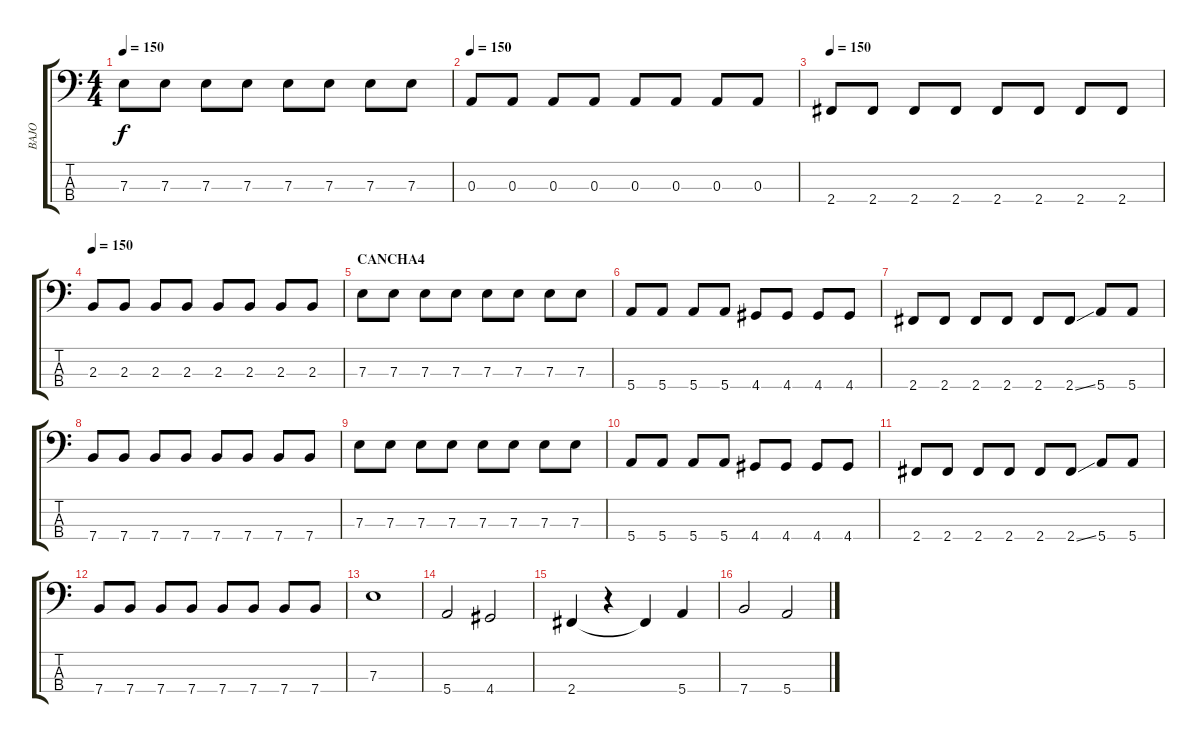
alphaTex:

\track ("BAJO" "BAJO") {instrument electricbasspick}
\staff {score tabs}
\tuning (G2 D2 A1 E1) {hide}
\ts (4 4)
\tempo 150
\clef f4
\ks c
7.3.8{dy f} 7.3.8 7.3.8 7.3.8 7.3.8 7.3.8 7.3.8 7.3.8 |
\tempo 150
0.3.8 0.3.8 0.3.8 0.3.8 0.3.8 0.3.8 0.3.8 0.3.8 |
\tempo 150
2.4.8 2.4.8 2.4.8 2.4.8 2.4.8 2.4.8 2.4.8 2.4.8 |
\tempo 150
2.3.8 2.3.8 2.3.8 2.3.8 2.3.8 2.3.8 2.3.8 2.3.8 |
\section ("" "CANCHA4")
7.3.8 7.3.8 7.3.8 7.3.8 7.3.8 7.3.8 7.3.8 7.3.8 |
5.4.8 5.4.8 5.4.8 5.4.8 4.4.8 4.4.8 4.4.8 4.4.8 |
2.4.8 2.4.8 2.4.8 2.4.8 2.4.8 2.4{ss}.8 5.4.8 5.4.8 |
7.4.8 7.4.8 7.4.8 7.4.8 7.4.8 7.4.8 7.4.8 7.4.8 |
7.3.8 7.3.8 7.3.8 7.3.8 7.3.8 7.3.8 7.3.8 7.3.8 |
5.4.8 5.4.8 5.4.8 5.4.8 4.4.8 4.4.8 4.4.8 4.4.8 |
2.4.8 2.4.8 2.4.8 2.4.8 2.4.8 2.4{ss}.8 5.4.8 5.4.8 |
7.4.8 7.4.8 7.4.8 7.4.8 7.4.8 7.4.8 7.4.8 7.4.8 |
7.3.1 |
5.4.2 4.4.2 |
2.4.4 r.4 2.4{t}.4 5.4.4 |
7.4.2 5.4.2
